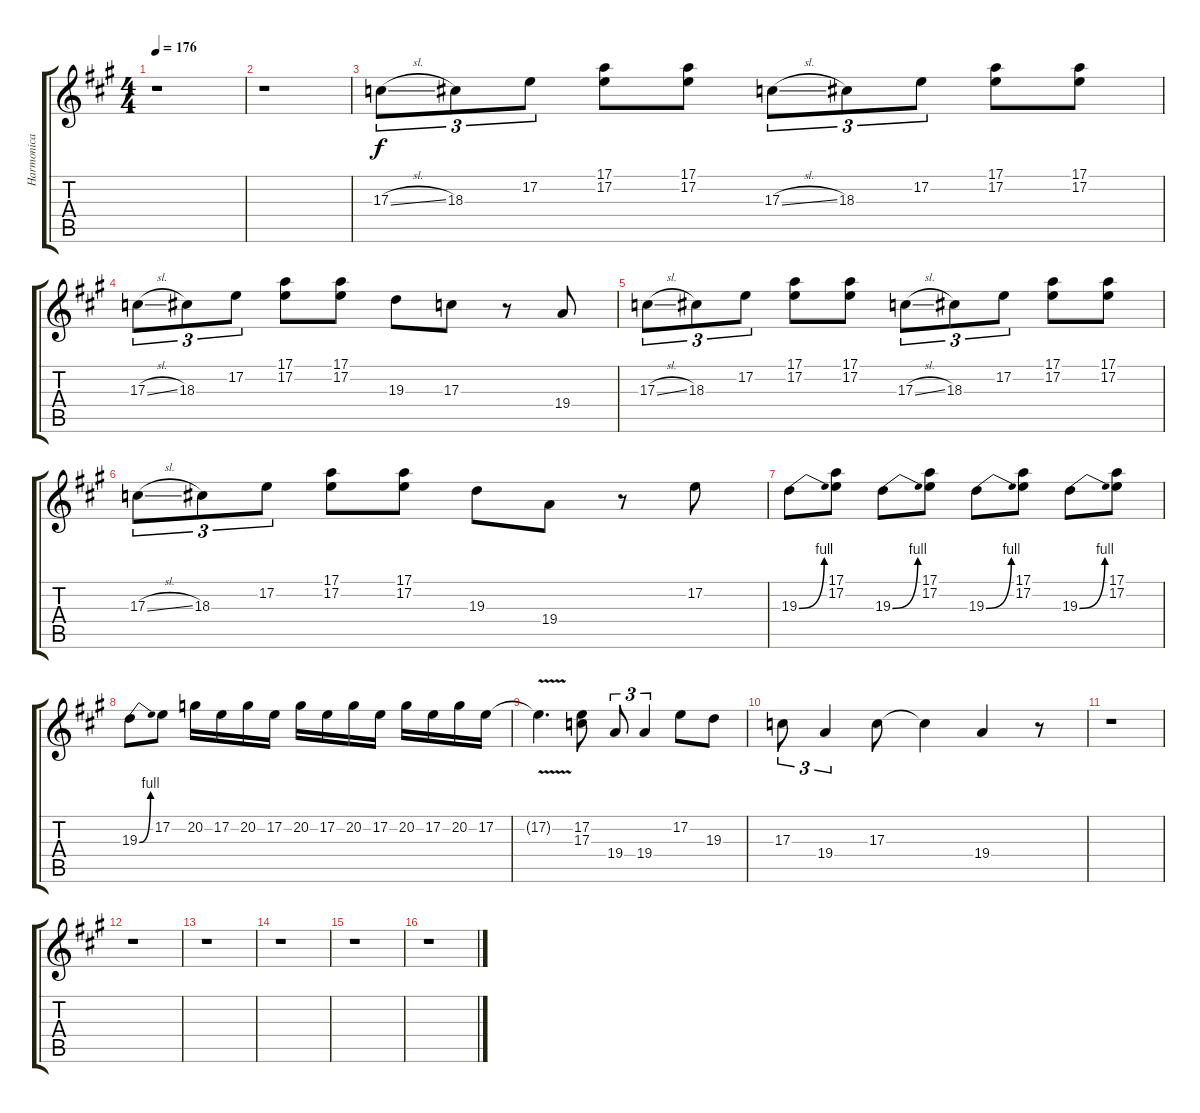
\track ("Harmonica Solo" "Harmonica ") {instrument harmonica}
\staff {score tabs}
\tuning (E4 B3 G3 D3 A2 E2) {hide}
\ts (4 4)
\tempo 176
\clef g2
\ks a
r.1{dy f} |
r.1 |
17.3{sl}.8{tu (3 2)} 18.3.8{tu (3 2)} 17.2.8{tu (3 2)} (17.1 17.2).8 (17.1 17.2).8 17.3{sl}.8{tu (3 2)} 18.3.8{tu (3 2)} 17.2.8{tu (3 2)} (17.1 17.2).8 (17.1 17.2).8 |
17.3{sl}.8{tu (3 2)} 18.3.8{tu (3 2)} 17.2.8{tu (3 2)} (17.1 17.2).8 (17.1 17.2).8 19.3.8 17.3.8 r.8 19.4.8 |
17.3{sl}.8{tu (3 2)} 18.3.8{tu (3 2)} 17.2.8{tu (3 2)} (17.1 17.2).8 (17.1 17.2).8 17.3{sl}.8{tu (3 2)} 18.3.8{tu (3 2)} 17.2.8{tu (3 2)} (17.1 17.2).8 (17.1 17.2).8 |
17.3{sl}.8{tu (3 2)} 18.3.8{tu (3 2)} 17.2.8{tu (3 2)} (17.1 17.2).8 (17.1 17.2).8 19.3.8 19.4.8 r.8 17.2.8 |
19.3{be (bend 0 0 60 4)}.8 (17.1 17.2).8 19.3{be (bend 0 0 60 4)}.8 (17.1 17.2).8 19.3{be (bend 0 0 60 4)}.8 (17.1 17.2).8 19.3{be (bend 0 0 60 4)}.8 (17.1 17.2).8 |
19.3{be (bend 0 0 60 4)}.8 17.2.8 20.2.16 17.2.16 20.2.16 17.2.16 20.2.16 17.2.16 20.2.16 17.2.16 20.2.16 17.2.16 20.2.16 17.2.16 |
17.2{v t}.4{d} (17.2 17.3).8 19.4.8{tu (3 2)} 19.4.4{tu (3 2)} 17.2.8 19.3.8 |
17.3.8{tu (3 2)} 19.4.4{tu (3 2)} 17.3.8 17.3{t}.4 19.4.4 r.8 |
r.1 |
r.1 |
r.1 |
r.1 |
r.1 |
r.1
